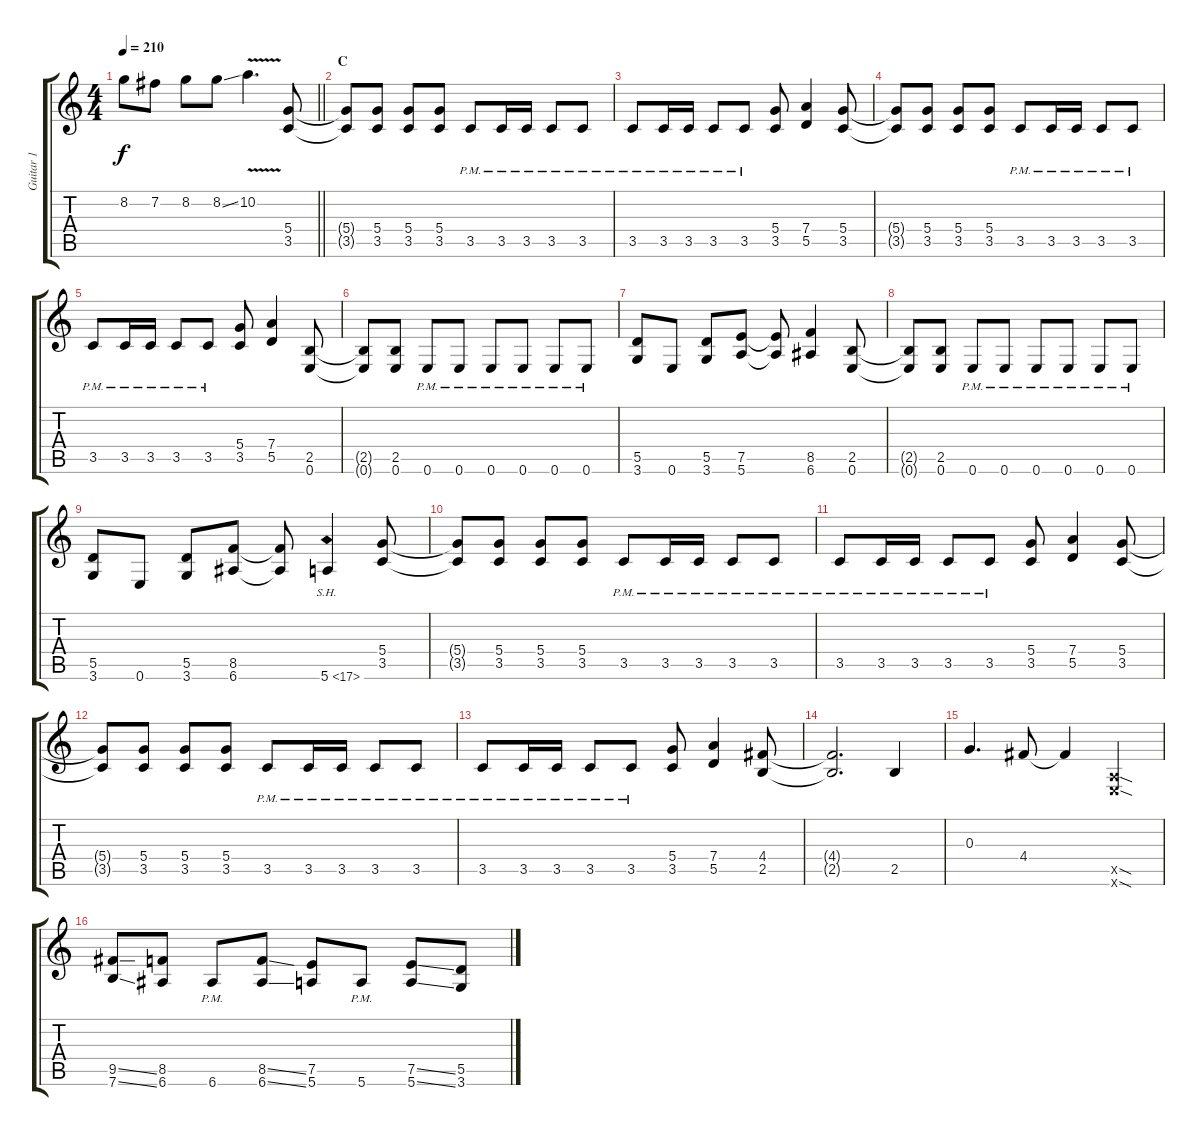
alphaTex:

\track ("Guitar 1" "Guitar 1") {instrument distortionguitar}
\staff {score tabs}
\tuning (E4 B3 G3 D3 A2 E2) {hide}
\ts (4 4)
\tempo 210
\clef g2
\barLineRight lightlight
\ks c
8.2{t}.8{dy f} 7.2.8 8.2.8 8.2{ss}.8 10.2{v}.4{d} (5.4 3.5).8 |
\section ("" "C")
(5.4{t} 3.5{t}).8 (5.4 3.5).8 (5.4 3.5).8 (5.4 3.5).8 3.5{pm}.8 3.5{pm}.16 3.5{pm}.16 3.5{pm}.8 3.5{pm}.8 |
3.5{pm}.8 3.5{pm}.16 3.5{pm}.16 3.5{pm}.8 3.5{pm}.8 (5.4 3.5).8 (7.4 5.5).4 (5.4 3.5).8 |
(5.4{t} 3.5{t}).8 (5.4 3.5).8 (5.4 3.5).8 (5.4 3.5).8 3.5{pm}.8 3.5{pm}.16 3.5{pm}.16 3.5{pm}.8 3.5{pm}.8 |
3.5{pm}.8 3.5{pm}.16 3.5{pm}.16 3.5{pm}.8 3.5{pm}.8 (5.4 3.5).8 (7.4 5.5).4 (2.5 0.6).8 |
(2.5{t} 0.6{t}).8 (2.5 0.6).8 0.6{pm}.8 0.6{pm}.8 0.6{pm}.8 0.6{pm}.8 0.6{pm}.8 0.6{pm}.8 |
(5.5 3.6).8 0.6.8 (5.5 3.6).8 (7.5 5.6).8 (7.5{t} 5.6{t}).8 (8.5 6.6).4 (2.5 0.6).8 |
(2.5{t} 0.6{t}).8 (2.5 0.6).8 0.6{pm}.8 0.6{pm}.8 0.6{pm}.8 0.6{pm}.8 0.6{pm}.8 0.6{pm}.8 |
(5.5 3.6).8 0.6.8 (5.5 3.6).8 (8.5 6.6).8 (8.5{t} 6.6{t}).8 5.6{sh 12}.4 (5.4 3.5).8 |
(5.4{t} 3.5{t}).8 (5.4 3.5).8 (5.4 3.5).8 (5.4 3.5).8 3.5{pm}.8 3.5{pm}.16 3.5{pm}.16 3.5{pm}.8 3.5{pm}.8 |
3.5{pm}.8 3.5{pm}.16 3.5{pm}.16 3.5{pm}.8 3.5{pm}.8 (5.4 3.5).8 (7.4 5.5).4 (5.4 3.5).8 |
(5.4{t} 3.5{t}).8 (5.4 3.5).8 (5.4 3.5).8 (5.4 3.5).8 3.5{pm}.8 3.5{pm}.16 3.5{pm}.16 3.5{pm}.8 3.5{pm}.8 |
3.5{pm}.8 3.5{pm}.16 3.5{pm}.16 3.5{pm}.8 3.5{pm}.8 (5.4 3.5).8 (7.4 5.5).4 (4.4 2.5).8 |
(4.4{t} 2.5{t}).2{d} 2.5.4 |
0.3.4{d} 4.4.8 4.4{t}.4 (0.5{sod x} 0.6{sod x}).4 |
(9.5{ss} 7.6{ss}).8 (8.5 6.6).8 6.6{pm}.8 (8.5{ss} 6.6{ss}).8 (7.5 5.6).8 5.6{pm}.8 (7.5{ss} 5.6{ss}).8 (5.5 3.6).8
